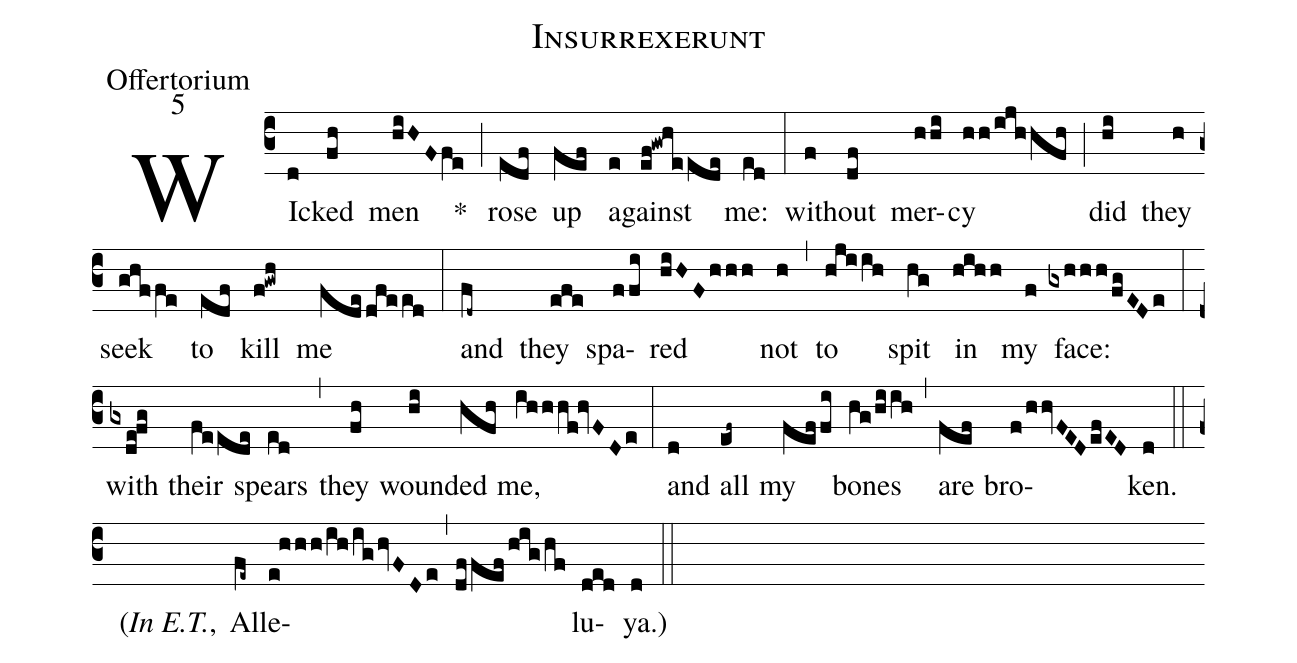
name:Insurrexerunt;
office-part:Offertorium;
mode:5;
%%
(c3) WIc(d)ked(fh) men(hiHFfe) *(;) rose(edf) up(fef) a(e)gainst(ef!gwheede) me:(ed) (:) with(f)out(df) mer(hhi)cy(hh/ijhhfh) (;) did(hi) they(h) seek(ghffe) to(edf) kill(f!gwh) me(fde/dfeed) (:) and(fd~) they(efe) spa(ffi)red(hiHF/hhh) not(h) (,) to(hjiih) spit(hg) in(hihh) my(f) face:(gxhhh/fgEDe) (:) with(gxde!fg) their(feede) spears(ed) (,) they(fh) woun(hi)ded(hfh) me,(ihhhf!hvFDe) (:) and(d) all(ef~) my(feffi) bones(hg/hiih) (,) are(fef) bro(f/hhvFED/efED)ken.(d) (::) <v>(</v><i>In E.T.</i>,() Al(fe~)le(e!hhh/ih/ig/hvFDe,dffef/hig/hf)lu(ded)ya.<v>)</v>(d) (::)
